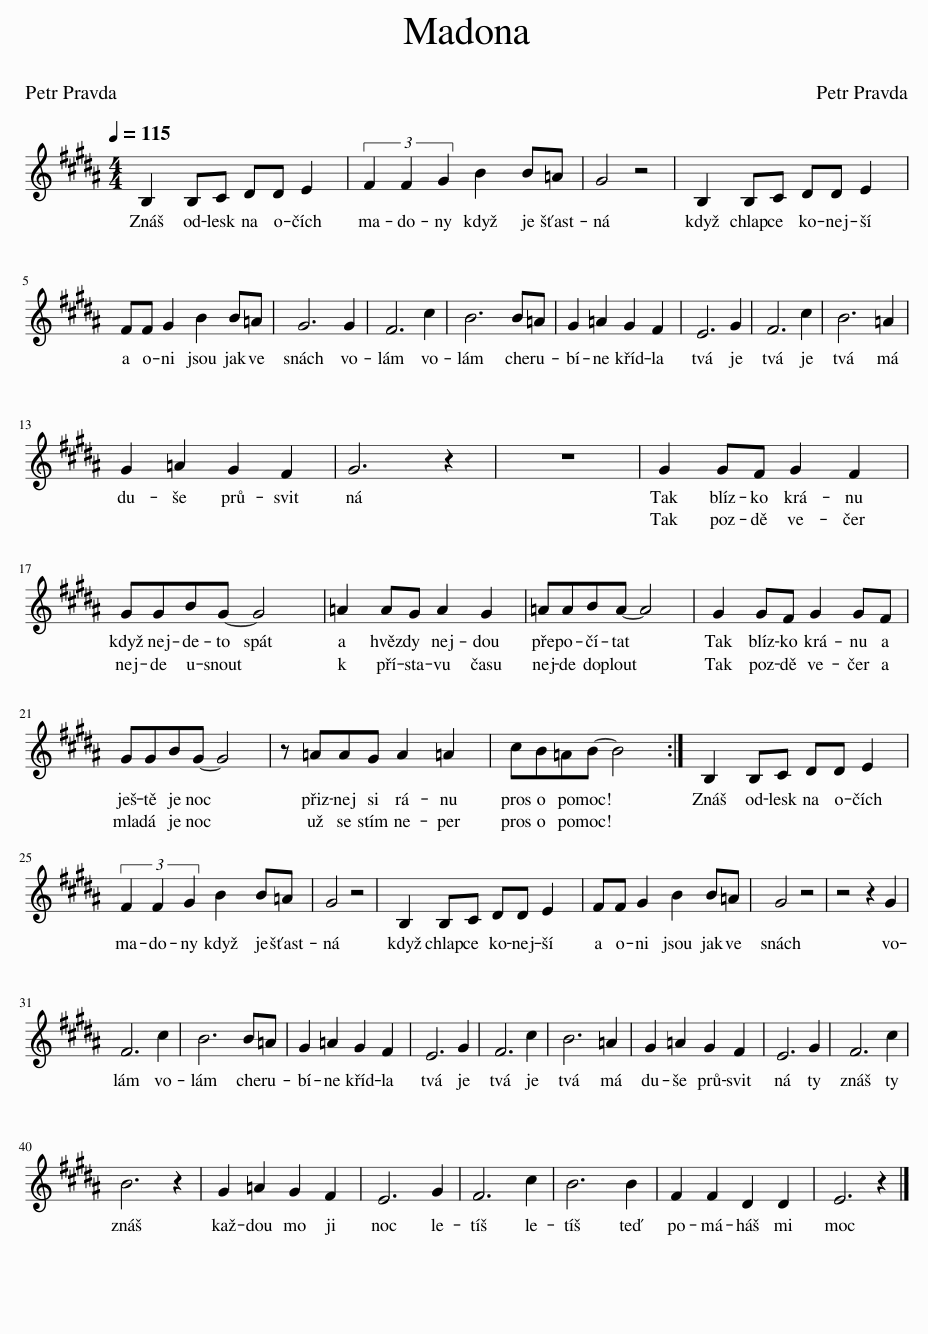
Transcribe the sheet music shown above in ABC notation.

X:1
L:1/8
Q:1/4=115
M:4/4
I:linebreak $
K:B
V:1 treble
V:1
 B,2 B,C DD E2 | (3F2 F2 G2 B2 B=A | G4 z4 | B,2 B,C DD E2 |$ FF G2 B2 B=A | %5
 G6 G2 | F6 c2 | B6 B=A | G2 =A2 G2 F2 | E6 G2 | %10
 F6 c2 | B6 =A2 |$ G2 =A2 G2 F2 | G6 z2 | z8 | %15
 G2 GF G2 F2 |$ GGBG- G4 | =A2 AG A2 G2 | =AABA- A4 | G2 GF G2 GF |$ %20
 GGBG- G4 | z =AAG A2 =A2 | cB=AB- B4 :| B,2 B,C DD E2 |$ (3F2 F2 G2 B2 B=A | %25
 G4 z4 | B,2 B,C DD E2 | FF G2 B2 B=A | G4 z4 | z4 z2 G2 |$ %30
 F6 c2 | B6 B=A | G2 =A2 G2 F2 | E6 G2 | F6 c2 | %35
 B6 =A2 | G2 =A2 G2 F2 | E6 G2 | F6 c2 |$ B6 z2 | %40
 G2 =A2 G2 F2 | E6 G2 | F6 c2 | B6 B2 | F2 F2 D2 D2 | %45
 E6 z2 |] %46
